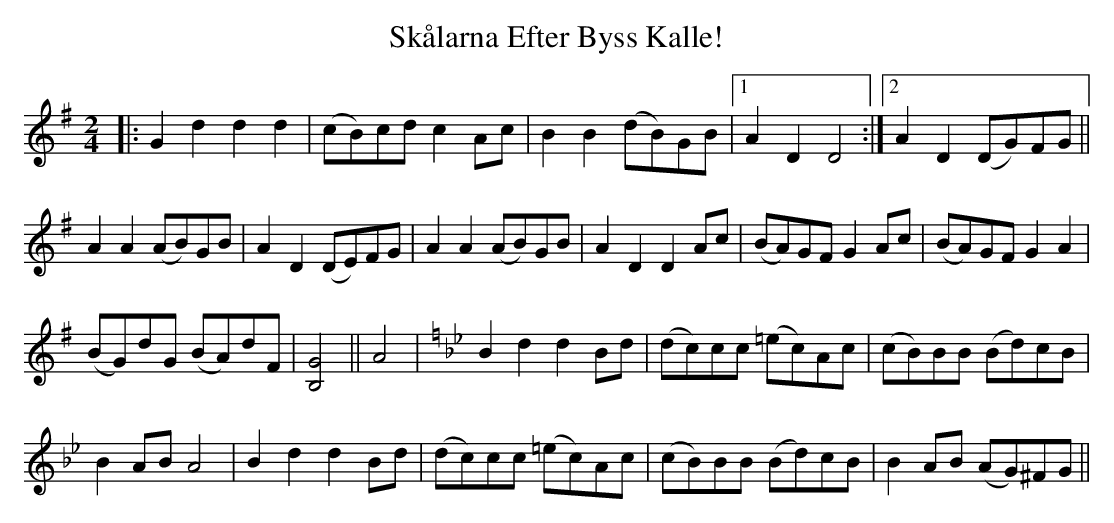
X:1
T: Skålarna Efter Byss Kalle!
M: 2/4
L: 1/8
K: Gmaj
|:G2d2 d2d2|(cB)cd c2Ac|B2B2 (dB)GB|1 A2D2 D4:|2 A2D2 (DG)FG||
A2A2 (AB)GB|A2D2 (DE)FG|A2A2 (AB)GB|A2D2 D2Ac|(BA)GF G2Ac|(BA)GF G2A2|
(BG)dG (BA)dF|[B,4G4]||A4|[K:Gm] B2d2 d2Bd|(dc)cc (=ec)Ac|(cB)BB (Bd)cB|
B2AB A4|B2d2 d2Bd|(dc)cc (=ec)Ac|(cB)BB (Bd)cB|B2AB (AG)^FG||
